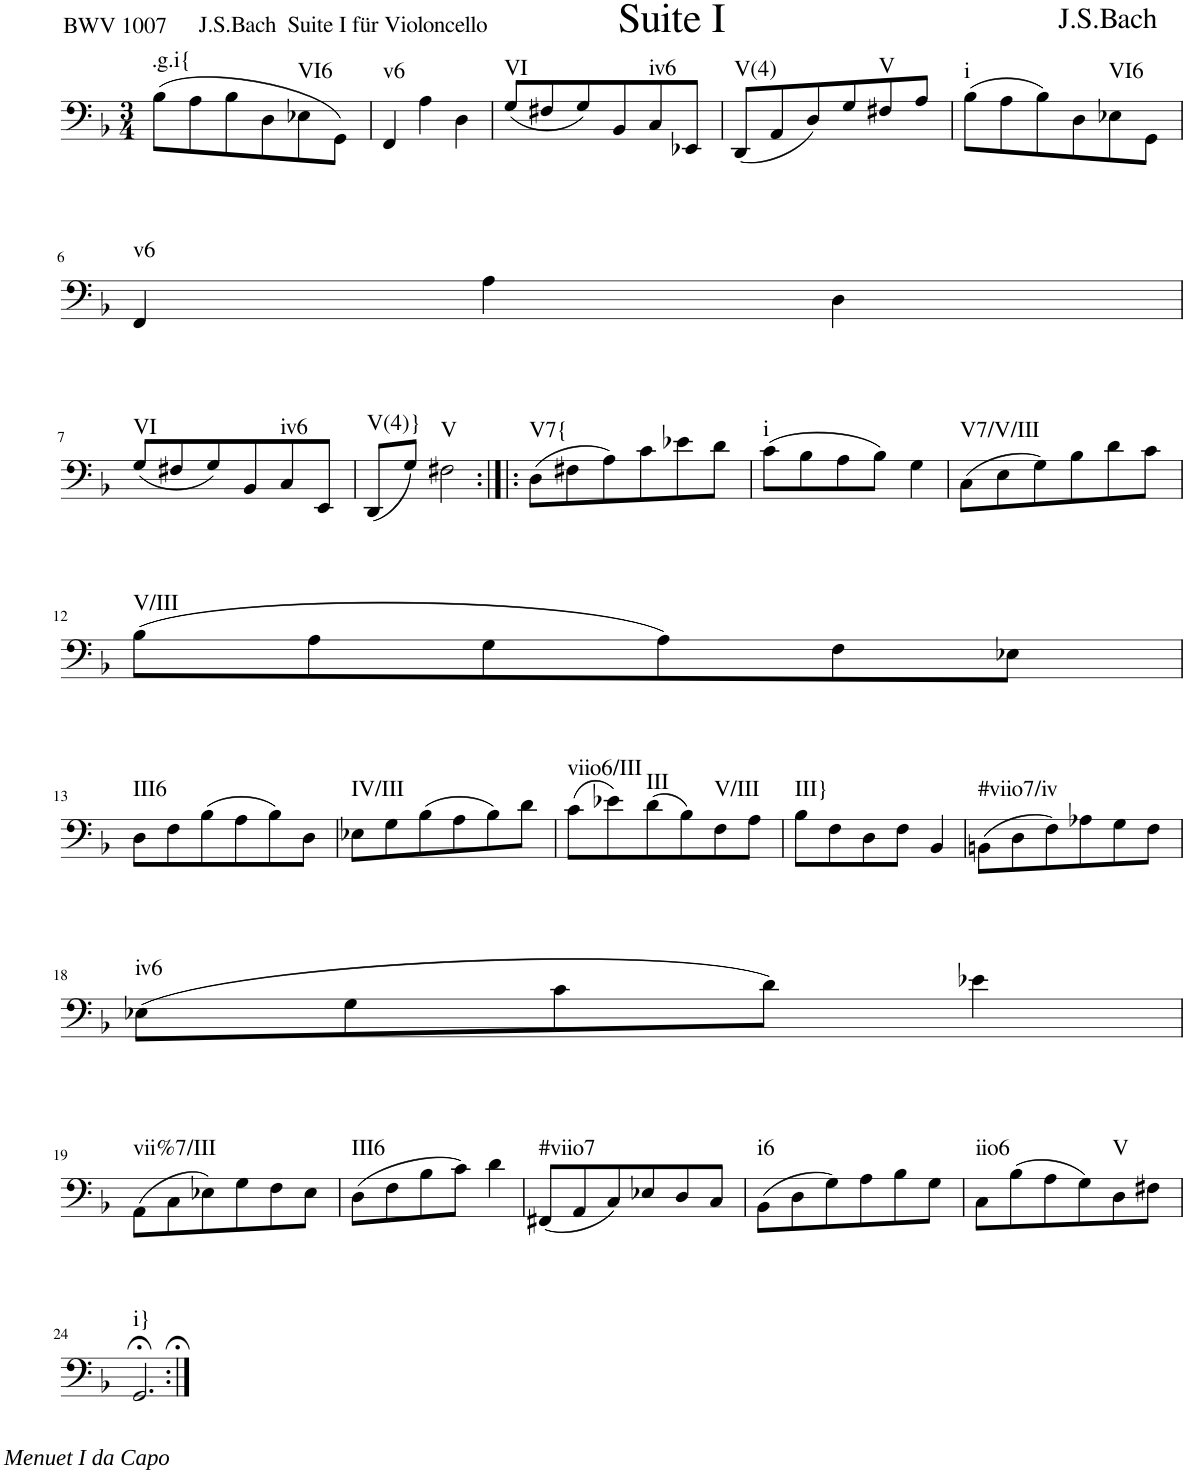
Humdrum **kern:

**kern	**harte
*part1	*part1
*staff1	*
*I"unbenannt	*
*clefF4	*
*k[b-]	*
*M3/4	*
=1	=1
!	!LO:H:kt=.g.i{
(8B-\L	N
8A\	.
8B-\	.
8D\	.
!	!LO:H:kt=VI6
8E-X\	N
8GG\J)	.
=2	=2
!	!LO:H:kt=v6
4FF/	N
4A\	.
4D\	.
=3	=3
!	!LO:H:kt=VI
(8G/L	N
8F#X/	.
8G/)	.
8BB-/	.
!	!LO:H:kt=iv6
8C/	N
8EE-X/J	.
=4	=4
!	!LO:H:kt=V(4)
(8DD/L	N
8AA/	.
8D/)	.
8G/	.
!	!LO:H:kt=V
8F#X/	N
8A/J	.
=5	=5
!	!LO:H:kt=i
(8B-\L	N
8A\	.
8B-\)	.
8D\	.
!	!LO:H:kt=VI6
8E-X\	N
8GG\J	.
!!LO:LB:g=z
=6	=6
!	!LO:H:kt=v6
4FF/	N
4A\	.
4D\	.
!!LO:LB:g=z
=7	=7
!	!LO:H:kt=VI
(8G/L	N
8F#X/	.
8G/)	.
8BB-/	.
!	!LO:H:kt=iv6
8C/	N
8EE/J	.
=8	=8
!	!LO:H:kt=V(4)}
(8DD/L	N
8G/J)	.
!	!LO:H:kt=V
2F#X\	N
=9:|!|:	=9:|!|:
!	!LO:H:kt=V7{
(8D\L	N
8F#X\	.
8A\)	.
8c\	.
8e-X\	.
8d\J	.
=10	=10
!	!LO:H:kt=i
(8c\L	N
8B-\	.
8A\	.
8B-\J)	.
4G\	.
=11	=11
!	!LO:H:kt=V7/V/III
(8C\L	N
8E\	.
8G\)	.
8B-\	.
8d\	.
8c\J	.
!!LO:LB:g=z
=12	=12
!	!LO:H:kt=V/III
(8B-\L	N
8A\	.
8G\	.
8A\)	.
8F\	.
8E-X\J	.
!!LO:LB:g=z
=13	=13
!	!LO:H:kt=III6
8D\L	N
8F\	.
(8B-\	.
8A\	.
8B-\)	.
8D\J	.
=14	=14
!	!LO:H:kt=IV/III
8E-X\L	N
8G\	.
(8B-\	.
8A\	.
8B-\)	.
8d\J	.
=15	=15
!	!LO:H:kt=viio6/III
(8c\L	N
8e-X\)	.
!	!LO:H:kt=III
(8d\	N
8B-\)	.
!	!LO:H:kt=V/III
8F\	N
8A\J	.
=16	=16
!	!LO:H:kt=III}
8B-\L	N
8F\	.
8D\	.
8F\J	.
4BB-/	.
=17	=17
!	!LO:H:kt=#viio7/iv
(8BBn\L	N
8D\	.
8F\)	.
8A-X\	.
8G\	.
8F\J	.
!!LO:LB:g=z
=18	=18
!	!LO:H:kt=iv6
(8E-X\L	N
8G\	.
8c\	.
8d\J)	.
4e-X\	.
!!LO:LB:g=z
=19	=19
!	!LO:H:kt=vii%7/III
(8AA\L	N
8C\	.
8E-X\)	.
8G\	.
8F\	.
8E-\J	.
=20	=20
!	!LO:H:kt=III6
(8D\L	N
8F\	.
8B-\	.
8c\J)	.
4d\	.
=21	=21
!	!LO:H:kt=#viio7
(8FF#X/L	N
8AA/	.
8C/)	.
8E-X/	.
8D/	.
8C/J	.
=22	=22
!	!LO:H:kt=i6
(8BB-\L	N
8D\	.
8G\)	.
8A\	.
8B-\	.
8G\J	.
=23	=23
!	!LO:H:kt=iio6
8C\L	N
(8B-\	.
8A\	.
8G\)	.
!	!LO:H:kt=V
8D\	N
8F#X\J	.
!!LO:LB:g=z
=24	=24
!LO:TX:b:i:t=Menuet I da Capo	!LO:H:kt=i}
2.GG;</	N
=:|!	=:|!
*-	*-
